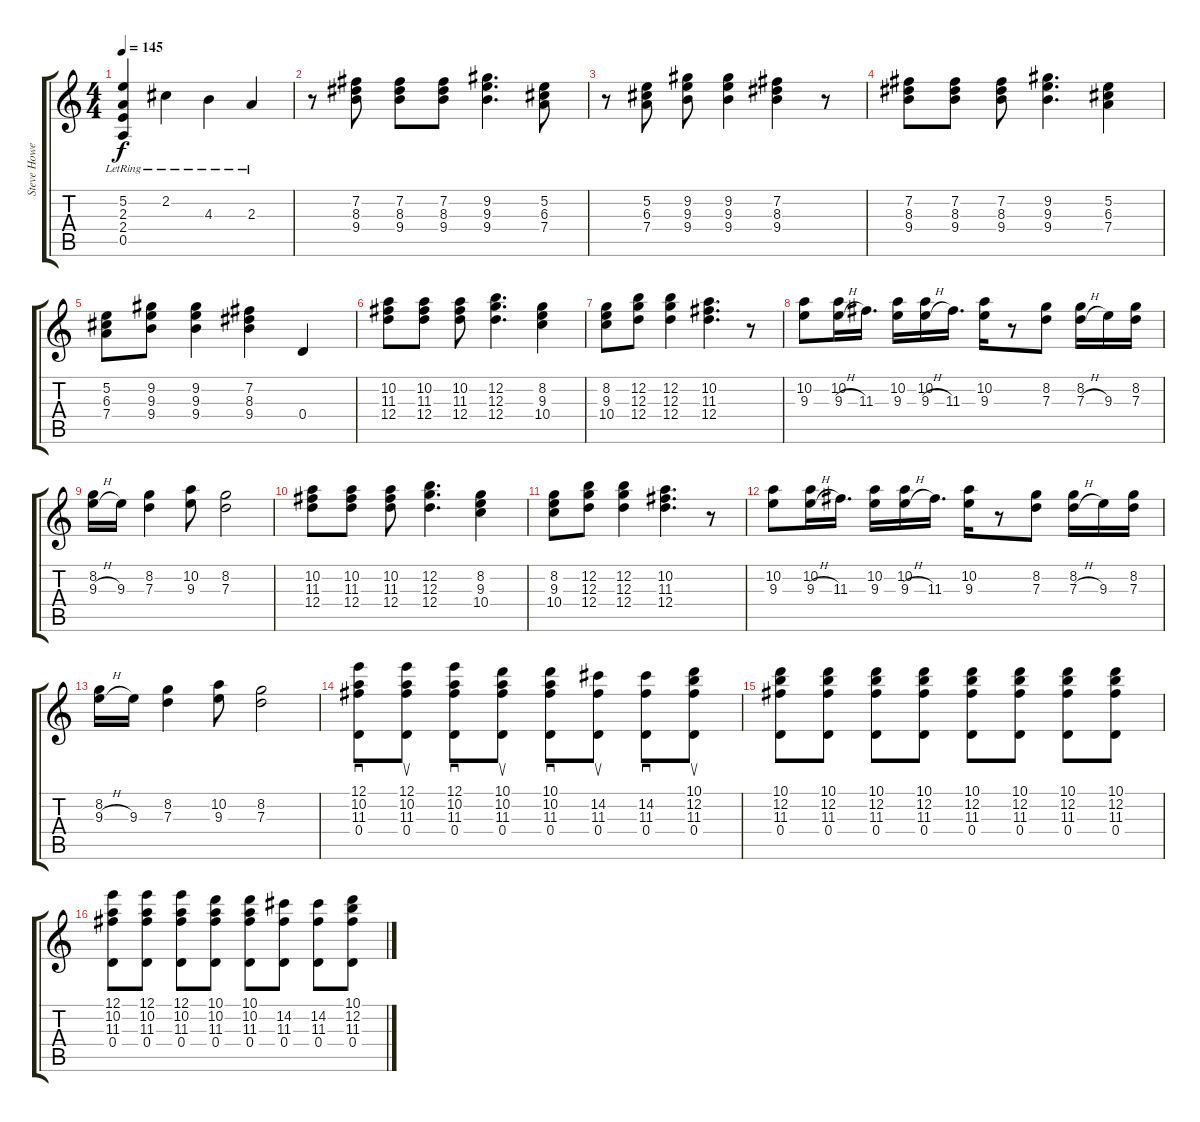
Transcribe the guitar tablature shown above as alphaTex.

\track ("Steve Howe" "Steve Howe") {instrument acousticguitarsteel}
\staff {score tabs}
\tuning (E4 B3 G3 D3 A2 E2) {hide}
\ts (4 4)
\tempo 145
\clef g2
\ks c
(5.2{lr} 2.3{lr} 2.4{lr} 0.5{lr}).4{dy f} 2.2{lr}.4 4.3{lr}.4 2.3{lr}.4 |
r.8 (7.2 8.3 9.4).8 (7.2 8.3 9.4).8 (7.2 8.3 9.4).8 (9.2 9.3 9.4).4{d} (5.2 6.3 7.4).8 |
r.8 (5.2 6.3 7.4).8 (9.2 9.3 9.4).8 (9.2 9.3 9.4).4 (7.2 8.3 9.4).4 r.8 |
(7.2 8.3 9.4).8 (7.2 8.3 9.4).8 (7.2 8.3 9.4).8 (9.2 9.3 9.4).4{d} (5.2 6.3 7.4).4 |
(5.2 6.3 7.4).8 (9.2 9.3 9.4).8 (9.2 9.3 9.4).4 (7.2 8.3 9.4).4 0.4.4 |
(10.2 11.3 12.4).8 (10.2 11.3 12.4).8 (10.2 11.3 12.4).8 (12.2 12.3 12.4).4{d} (8.2 9.3 10.4).4 |
(8.2 9.3 10.4).8 (12.2 12.3 12.4).8 (12.2 12.3 12.4).4 (10.2 11.3 12.4).4{d} r.8 |
(10.2 9.3).8 (10.2 9.3{h}).16 11.3.16{d} (10.2 9.3).16 (10.2 9.3{h}).16 11.3.16{d} (10.2 9.3).16 r.8 (8.2 7.3).8 (8.2 7.3{h}).16 9.3.16 (8.2 7.3).16 |
(8.2 9.3{h}).16 9.3.16 (8.2 7.3).4 (10.2 9.3).8 (8.2 7.3).2 |
(10.2 11.3 12.4).8 (10.2 11.3 12.4).8 (10.2 11.3 12.4).8 (12.2 12.3 12.4).4{d} (8.2 9.3 10.4).4 |
(8.2 9.3 10.4).8 (12.2 12.3 12.4).8 (12.2 12.3 12.4).4 (10.2 11.3 12.4).4{d} r.8 |
(10.2 9.3).8 (10.2 9.3{h}).16 11.3.16{d} (10.2 9.3).16 (10.2 9.3{h}).16 11.3.16{d} (10.2 9.3).16 r.8 (8.2 7.3).8 (8.2 7.3{h}).16 9.3.16 (8.2 7.3).16 |
(8.2 9.3{h}).16 9.3.16 (8.2 7.3).4 (10.2 9.3).8 (8.2 7.3).2 |
(12.1 10.2 11.3 0.4).8{sd} (12.1 10.2 11.3 0.4).8{su} (12.1 10.2 11.3 0.4).8{sd} (10.1 10.2 11.3 0.4).8{su} (10.1 10.2 11.3 0.4).8{sd} (14.2 11.3 0.4).8{su} (14.2 11.3 0.4).8{sd} (10.1 12.2 11.3 0.4).8{su} |
(10.1 12.2 11.3 0.4).8 (10.1 12.2 11.3 0.4).8 (10.1 12.2 11.3 0.4).8 (10.1 12.2 11.3 0.4).8 (10.1 12.2 11.3 0.4).8 (10.1 12.2 11.3 0.4).8 (10.1 12.2 11.3 0.4).8 (10.1 12.2 11.3 0.4).8 |
(12.1 10.2 11.3 0.4).8 (12.1 10.2 11.3 0.4).8 (12.1 10.2 11.3 0.4).8 (10.1 10.2 11.3 0.4).8 (10.1 10.2 11.3 0.4).8 (14.2 11.3 0.4).8 (14.2 11.3 0.4).8 (10.1 12.2 11.3 0.4).8
